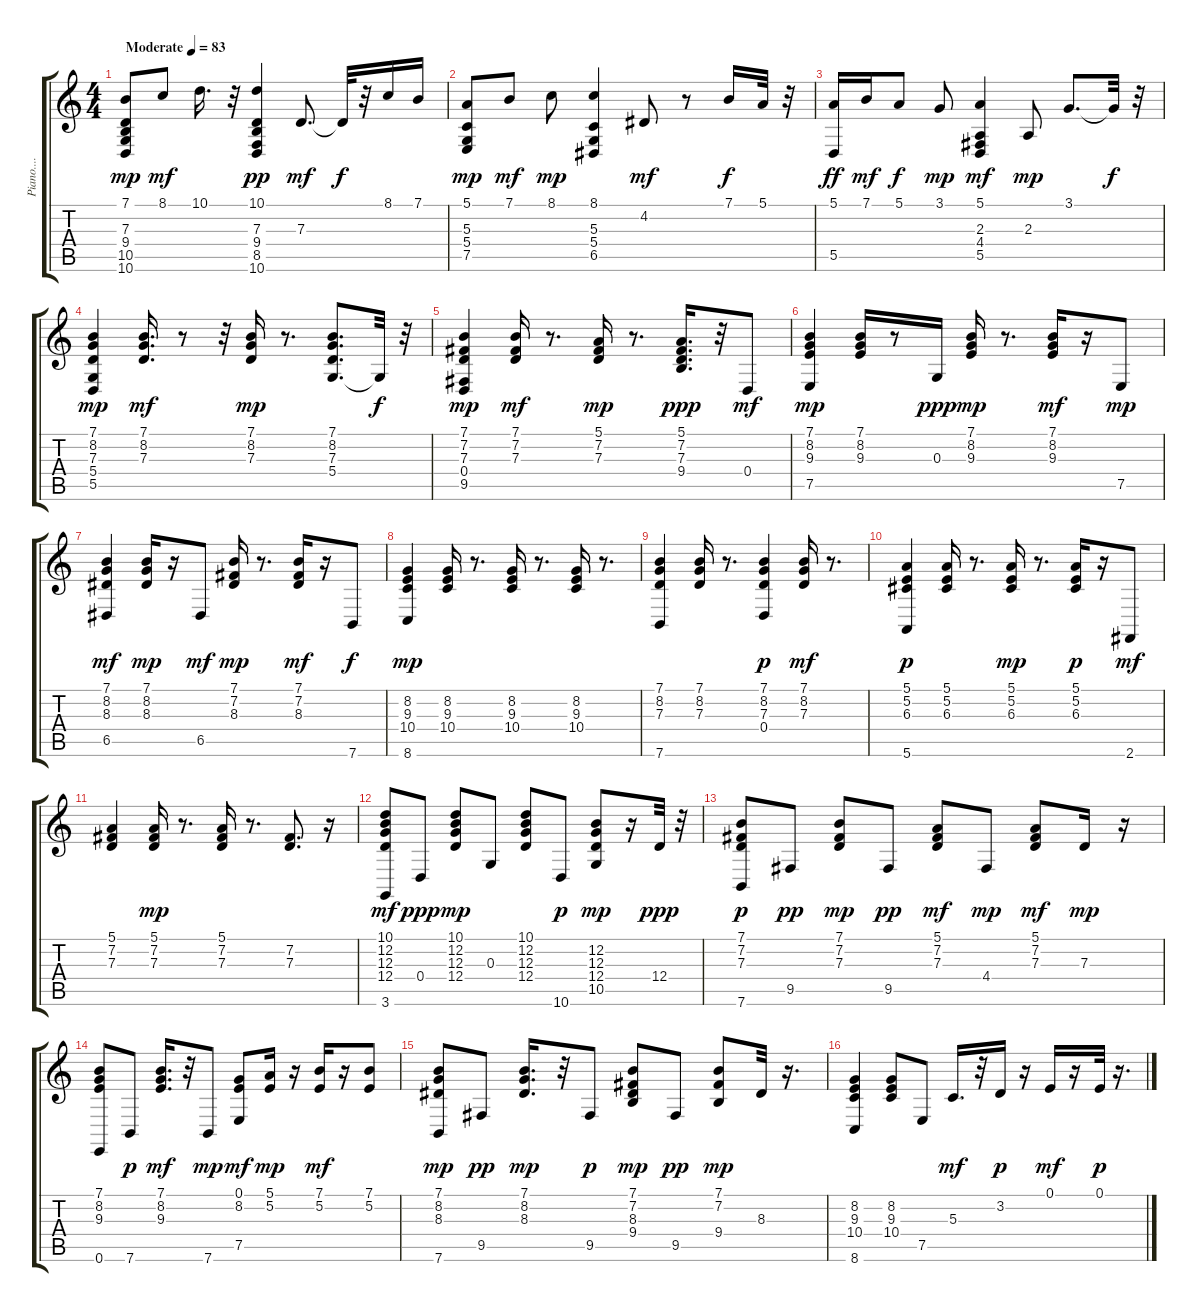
\track ("Piano....           " "Piano.... ") {instrument brightacousticpiano}
\staff {score tabs}
\tuning (E4 B3 G3 D3 A2 E2) {hide}
\ts (4 4)
\tempo (83 "Moderate")
\clef g2
\ks c
(7.1 7.3 9.4 10.5 10.6).8{dy mp instrument brightacousticpiano} 8.1.8{dy mf} 10.1.16{d} r.32 (10.1 7.3 9.4 8.5 10.6).4{dy pp} 7.3.8{d dy mf} 7.3{t}.32{dy f} r.32 8.1.16 7.1.16 |
(5.1 5.3 5.4 7.5).8{dy mp} 7.1.8{dy mf} 8.1.8{dy mp} (8.1 5.3 5.4 6.5).4 4.2.8{dy mf} r.8 7.1.16{dy f} 5.1.32 r.32 |
(5.1 5.5).16{dy ff} 7.1.16{dy mf} 5.1.8{dy f} 3.1.8{dy mp} (5.1 2.3 4.4 5.5).4{dy mf} 2.3.8{dy mp} 3.1.8{d} 3.1{t}.32{dy f} r.32 |
(7.1 8.2 7.3 5.4 5.5).4{dy mp} (7.1 8.2 7.3).16{d dy mf} r.8 r.32 (7.1 8.2 7.3).16{dy mp} r.8{d} (7.1 8.2 7.3 5.4).8{d} 5.4{t}.32{dy f} r.32 |
(7.1 7.2 7.3 0.4 9.5).4{dy mp} (7.1 7.2 7.3).16{dy mf} r.8{d} (5.1 7.2 7.3).16{dy mp} r.8{d} (5.1 7.2 7.3 9.4).16{d dy ppp} r.32 0.4.8{dy mf} |
(7.1 8.2 9.3 7.5).4{dy mp} (7.1 8.2 9.3).16 r.8 0.3.16{dy ppp} (7.1 8.2 9.3).16{dy mp} r.8{d} (7.1 8.2 9.3).16{dy mf} r.16 7.5.8{dy mp} |
(7.1 8.2 8.3 6.5).4{dy mf} (7.1 8.2 8.3).16{dy mp} r.16 6.5.8{dy mf} (7.1 7.2 8.3).16{dy mp} r.8{d} (7.1 7.2 8.3).16{dy mf} r.16 7.6.8{dy f} |
(8.2 9.3 10.4 8.6).4{dy mp} (8.2 9.3 10.4).16 r.8{d} (8.2 9.3 10.4).16 r.8{d} (8.2 9.3 10.4).16 r.8{d} |
(7.1 8.2 7.3 7.6).4 (7.1 8.2 7.3).16 r.8{d} (7.1 8.2 7.3 0.4).4{dy p} (7.1 8.2 7.3).16{dy mf} r.8{d} |
(5.1 5.2 6.3 5.6).4{dy p} (5.1 5.2 6.3).16 r.8{d} (5.1 5.2 6.3).16{dy mp} r.8{d} (5.1 5.2 6.3).16{dy p} r.16 2.6.8{dy mf} |
(5.1 7.2 7.3).4 (5.1 7.2 7.3).16{dy mp} r.8{d} (5.1 7.2 7.3).16 r.8{d} (7.2 7.3).8{d} r.16 |
(10.1 12.2 12.3 12.4 3.6).8{dy mf} 0.4.8{dy ppp} (10.1 12.2 12.3 12.4).8{dy mp} 0.3.8 (10.1 12.2 12.3 12.4).8 10.6.8{dy p} (12.2 12.3 12.4 10.5).8{dy mp} r.16 12.4.32{dy ppp} r.32 |
(7.1 7.2 7.3 7.6).8{dy p} 9.5.8{dy pp} (7.1 7.2 7.3).8{dy mp} 9.5.8{dy pp} (5.1 7.2 7.3).8{dy mf} 4.4.8{dy mp} (5.1 7.2 7.3).8{dy mf} 7.3.16{dy mp} r.16 |
(7.1 8.2 9.3 0.6).8 7.6.8{dy p} (7.1 8.2 9.3).16{d dy mf} r.32 7.6.8{dy mp} (0.1 8.2 7.5).8{dy mf} (5.1 5.2).16{dy mp} r.16 (7.1 5.2).16{dy mf} r.16 (7.1 5.2).8 |
(7.1 8.2 8.3 7.6).8{dy mp} 9.5.8{dy pp} (7.1 8.2 8.3).16{d dy mp} r.32 9.5.8{dy p} (7.1 7.2 8.3 9.4).8{dy mp} 9.5.8{dy pp} (7.1 7.2 9.4).8{dy mp} 8.3.32 r.16{d} |
(8.2 9.3 10.4 8.6).4 (8.2 9.3 10.4).8 7.5.8 5.3.16{d dy mf} r.32 3.2.16{dy p} r.16 0.1.16{dy mf} r.16 0.1.32{dy p} r.16{d}
